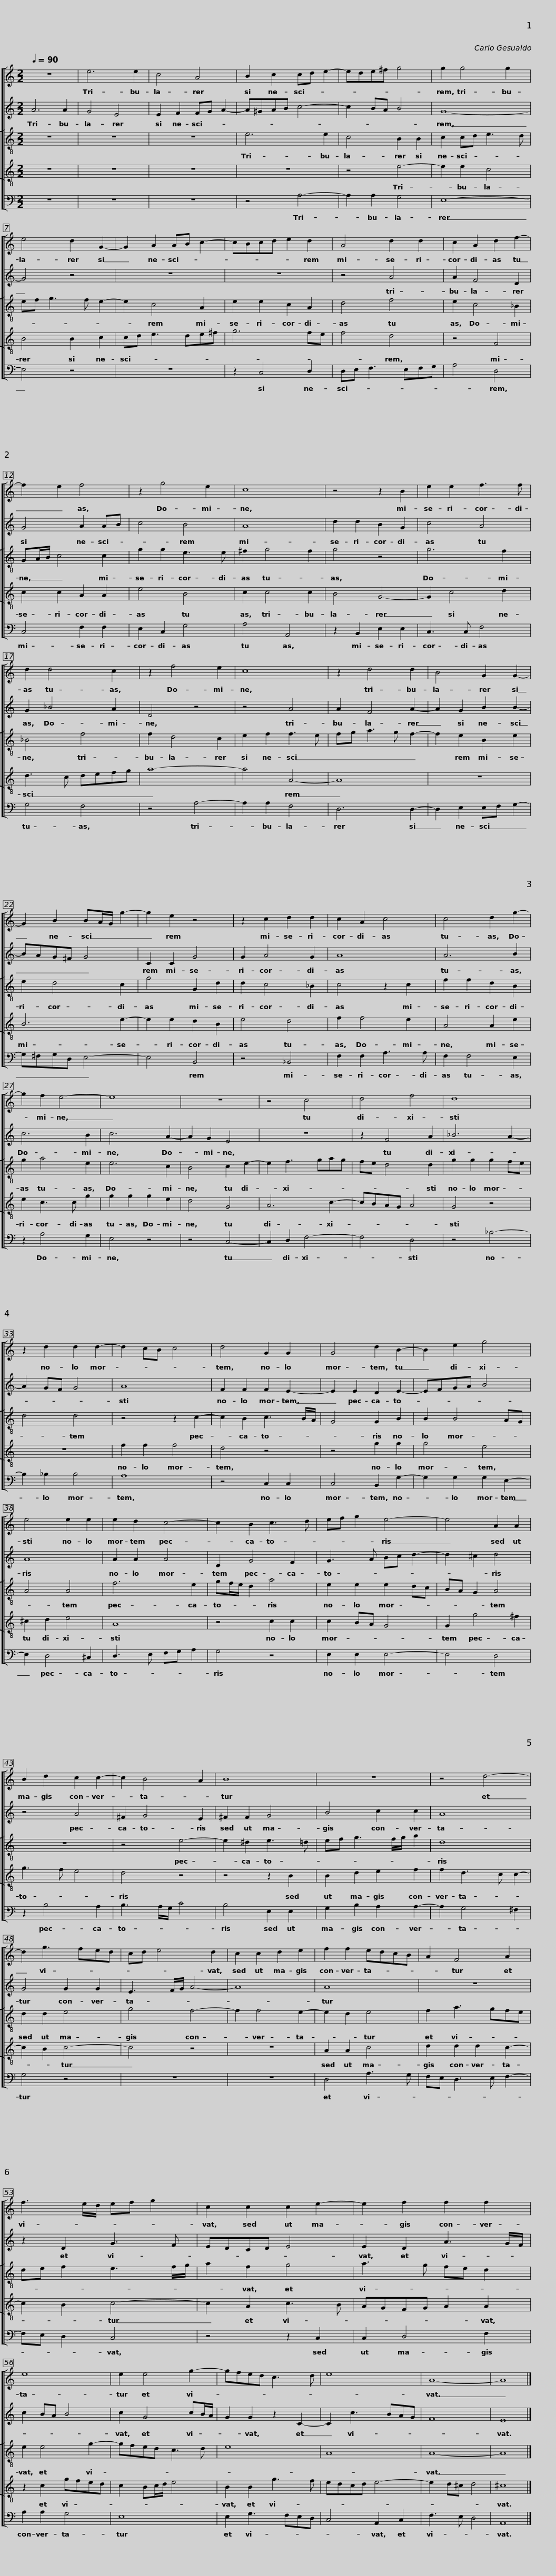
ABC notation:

X:1
%%score [ 1 2 [ 3 4 ] 5 ]
L:1/8
Q:1/4=90
M:2/2
I:linebreak $
K:C
V:1 treble
V:2 treble
V:3 treble-8
V:4 treble-8
V:5 bass
V:1
 z8 | e6 e2 | c4 A4 | B2 c2 cd e2- | ede^f g4 |$ %5
 g2 g4 g2 | e4 d2 G2- | G2 A2 AB c2- | cBcd e2 d2 | A4 d2 d2 |$ %10
 c2 A2 d2 f2- | f2 e2 f4 | z2 g4 e2 | c8 | z4 z2 B2 |$ %15
 e2 e2 f3 f | d2 d4 c2 | z2 f4 e2 | c8 | z2 d4 d2 |$ %20
 B4 G2 G2- | G2 B2 BA/G/ g2- | g2 e2 z4 | z2 c2 d2 d2 | c2 A2 c4 |$ %25
 c4 d2 g2- | g2 f2 e4- | e8 | z8 | z4 c4 | %30
 d4 f4 |$ d8 | z2 d2 d2 d2- | d2 cB c4 | d4 G2 G2 | %35
 G4 d2 B2- |$ B2 e2 g4 | e4 e2 e2 | e2 d2 c4- | c2 B2 c3 d | %40
 ef g2 e4- |$ e4 A2 A2 | B2 d2 c2 c2- | c2 B4 A2 | B8 | %45
 z8 |$ z4 d4- | d2 g3 fed | cd e4 d2 | c2 c2 d2 e2 | %50
 f2 f2 edcB |$ A2 F4 A2 | f3 e/d/ ef g2 | c2 c2 c2 e2- | e2 f2 f2 f2 | %55
 e8 |$ e2 e4 g2- | gfed c3 d | e8 | A8- | %60
 A8 |] %61
V:2
 A6 A2 | G4 E4 | E2 F2 FG A2- | A^GAB c4- | c2 BA B4 |$ %5
 G8- | G4 z4 | z8 | z8 | z4 A4 |$ %10
 A2 F4 D2 | G4 A2 AB | c4 B4 | A8 | d2 d2 B2 G2 |$ %15
 c4 A4 | G2 _B4 A2 | D4 z4 | z4 A4 | A2 F4 A2- |$ %20
 A2 G2 B2 B2- | BAG^F G4 | C2 C2 G4 | G2 A4 G2 | A8 |$ %25
 A6 B2 | c6 B2 | c6 A2- | A2 G2 E4 | z8 | %30
 z2 F4 A2 |$ _B6 A2- | A2 GF G4 | A8 | F2 F2 F2 E2- | %35
 E2 E2 D2 E2- |$ EFGA B4 | A8 | A2 A2 A4 | D2 G4 F2 | %40
 G3 A Bc d2- |$ d2 ^c2 d4 | z4 A4 | ^F2 G4 E2 | ^F2 F2 G4 | %45
 B4 c2 c2 |$ A8 | G4 G2 G2 | E3 F/G/ A4- | A8 | %50
 A8 |$ z8 | z2 D2 G3 F | EDCD E4 | E2 D2 A3 G/F/ | %55
 c2 BA B4 |$ c2 G4 cB/A/ | G2 G2 z2 C2- | C2 c3 BAG | F8 | %60
 E8 |] %61
V:3
 z8 | z8 | z8 | e6 e2 | c4 B2 B2 |$ %5
 c2 cd e3 d | ef g3 f e2- | e2 c4 A2 | e2 e2 c2 A2 | d4 f4 |$ %10
 e2 c4 _B2 | GA/B/ c4 c2 | g2 g2 e3 e | ^f2 g4 f2 | g4 z4 |$ %15
 g6 f2 | _B4 f4 | f2 d4 c2 | e2 f2 f3 e | fg a3 g f2- |$ %20
 f2 e2 B2 e2 | e2 d4 c2 | g4 G2 d2 | d2 c4 _B2 | c4 z2 c2 |$ %25
 f2 f2 d2 B2 | g2 a4 e2 | e6 c2 | B4 c2 e2- | e2 f3 gag | %30
 fe d4 d2 |$ g2 g2 g2 fe | d4 d4 | z4 z2 c2- | c2 B2 c3 B/A/ | %35
 G4 G2 B2 |$ B2 B4 AG | A4 A4 | f6 e2 | gf/e/ d2 a4 | %40
 e2 e2 e2 dc |$ BA G2 A4 | z8 | z4 e4- | e2 ^d2 e3 =d | %45
 ef g3 f/g/ a2 |$ d8 | d2 d2 e4 | g4 f4- | f2 f4 e2- | %50
 e2 d2 e4 |$ f2 a3 gfe | de f2 e3 f/g/ | a2 f2 g4 | a3 g fe d2 | %55
 e2 e4 g2- |$ gfed c3 d | e8 | A8 | A8- | %60
 A8 |] %61
V:4
 z8 | z8 | z8 | z8 | z4 e4- |$ %5
 e2 e2 c4 | B4 B2 c2 | cd e3 de^f | g6 fe | f4 d4 |$ %10
 z4 F4 | c2 c2 A2 A2 | e4 B4 | c2 c4 c2 | B4 G4- |$ %15
 G2 c4 d2 | d3 c defg | a8- | a4 A4- | A8 |$ %20
 z8 | B6 e2- | e2 e2 d2 B2 | e4 d4 | f2 f4 e2 |$ %25
 A4 A2 e2 | e2 c3 c g2 | g2 g2 g2 e2 | d4 G4 | A6 c2- | %30
 cBAG A4 |$ G4 z4 | z8 | f2 f2 f4 | d4 z4 | %35
 z4 g2 g2 |$ g4 e4 | ^c2 d2 e4 | A8 | z4 c2 c2 | %40
 c2 BA G4 |$ G2 g4 ^f2 | g3 f e4 | d4 z4 | z4 z2 B2 | %45
 B2 d2 e2 f2 |$ f2 d3 c c2- | c2 B2 c4- | c4 z4 | z8 | %50
 A2 A2 c4 |$ d2 d2 d2 c2- | c2 B2 c4- | c2 A2 c3 B | AGFG A2 A2 | %55
 z2 c2 gfed |$ c2 Bc/d/ e4 | B2 B2 g3 f | edcd e4- | e2 d^c d4 | %60
 ^c8 |] %61
V:5
 z8 | z8 | z8 | z4 A,4- | A,2 A,2 G,4 |$ %5
 E,8- | E,4 z4 | z8 | z2 C,4 D,2 | D,E, F,3 E,F,G, |$ %10
 A,4 D,4 | C,4 F,2 F,2 | E,2 C,2 G,4 | A,4 A,,4 | z2 B,,2 E,2 E,2 |$ %15
 C,3 C, F,4 | G,4 F,4 | z4 A,4- | A,2 A,2 F,4 | D,6 D,2- |$ %20
 D,2 E,2 E,F, G,2- | G,^F,G,D, E,4- | E,4 B,,4 | z4 _B,,4 | F,2 F,2 A,3 A, |$ %25
 F,2 F,4 E,2 | z2 A,4 G,2 | E,4 z4 | z4 C,4- | C,2 D,2 F,4- | %30
 F,4 D,4 |$ z4 _B,4- | B,2 _B,2 B,4 | A,8 | z4 C,2 C,2 | %35
 C,4 B,,2 G,2- |$ G,2 G,2 G,2 E,2- | E,2 D,4 ^C,2 | D,3 E, F,G, A,2 | G,4 z4 | %40
 E,2 E,2 E,4- |$ E,4 D,4 | z2 B,4 A,2 | B,3 A,/G,/ C4 | B,4 E,2 E,2 | %45
 G,2 B,2 A,2 A,2- |$ A,2 G,4 ^F,2 | G,4 z4 | z8 | z8 | %50
 D,4 A,3 G, |$ F,E, D,3 E, F,2- | F,E, D,2 C,4 | z4 z2 C,2 | C,2 D,4 F,2 | %55
 A,2 A,2 G,4 |$ E,8 | E,2 G,3 F,E,D, | C,4 A,,2 C,2 | F,3 E, D,4 | %60
 A,,8 |] %61
